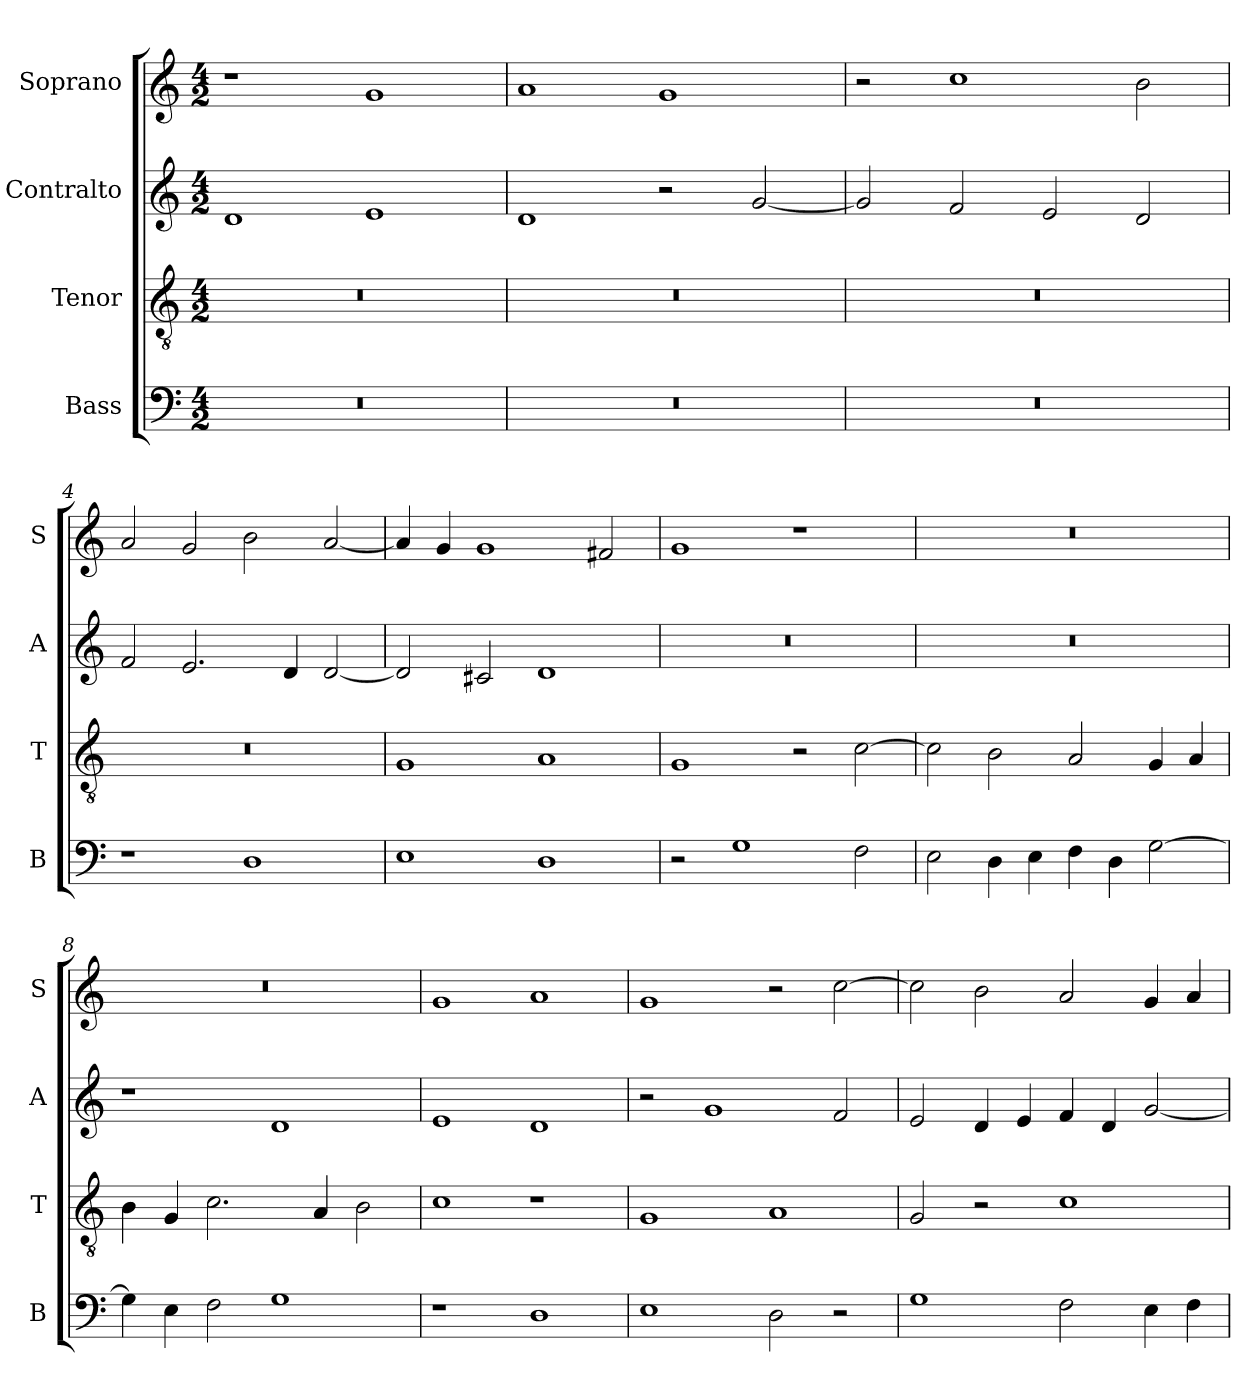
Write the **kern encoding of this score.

**kern	**kern	**kern	**kern
*part4	*part3	*part2	*part1
*staff4	*staff3	*staff2	*staff1
*I"Bass	*I"Tenor	*I"Contralto	*I"Soprano
*I'B	*I'T	*I'A	*I'S
*clefF4	*clefGv2	*clefG2	*clefG2
*k[]	*k[]	*k[]	*k[]
*G:mix	*G:mix	*G:mix	*G:mix
*M4/2	*M4/2	*M4/2	*M4/2
=1	=1	=1	=1
0r	0r	1d	1r
.	.	1e	1g
=2	=2	=2	=2
0r	0r	1d	1a
.	.	2r	1g
.	.	[2g	.
=3	=3	=3	=3
0r	0r	2g]	2r
.	.	2f	1cc
.	.	2e	.
.	.	2d	2b
=4	=4	=4	=4
1r	0r	2f	2a
.	.	2.e	2g
1D	.	.	2b
.	.	4d	.
.	.	[2d	[2a
=5	=5	=5	=5
1E	1G	2d]	4a]
.	.	.	4g
.	.	2c#X	1g
1D	1A	1d	.
.	.	.	2f#X
=6	=6	=6	=6
2r	1G	0r	1g
1G	.	.	.
.	2r	.	1r
2F	[2c	.	.
=7	=7	=7	=7
2E	2c]	0r	0r
4D	2B	.	.
4E	.	.	.
4F	2A	.	.
4D	.	.	.
[2G	4G	.	.
.	4A	.	.
=8	=8	=8	=8
4G]	4B	1r	0r
4E	4G	.	.
2F	2.c	.	.
1G	.	1d	.
.	4A	.	.
.	2B	.	.
=9	=9	=9	=9
1r	1c	1e	1g
1D	1r	1d	1a
=10	=10	=10	=10
1E	1G	2r	1g
.	.	1g	.
2D	1A	.	2r
2r	.	2f	[2cc
=11	=11	=11	=11
1G	2G	2e	2cc]
.	2r	4d	2b
.	.	4e	.
2F	1c	4f	2a
.	.	4d	.
4E	.	[2g	4g
4F	.	.	4a
=	=	=	=
*-	*-	*-	*-
